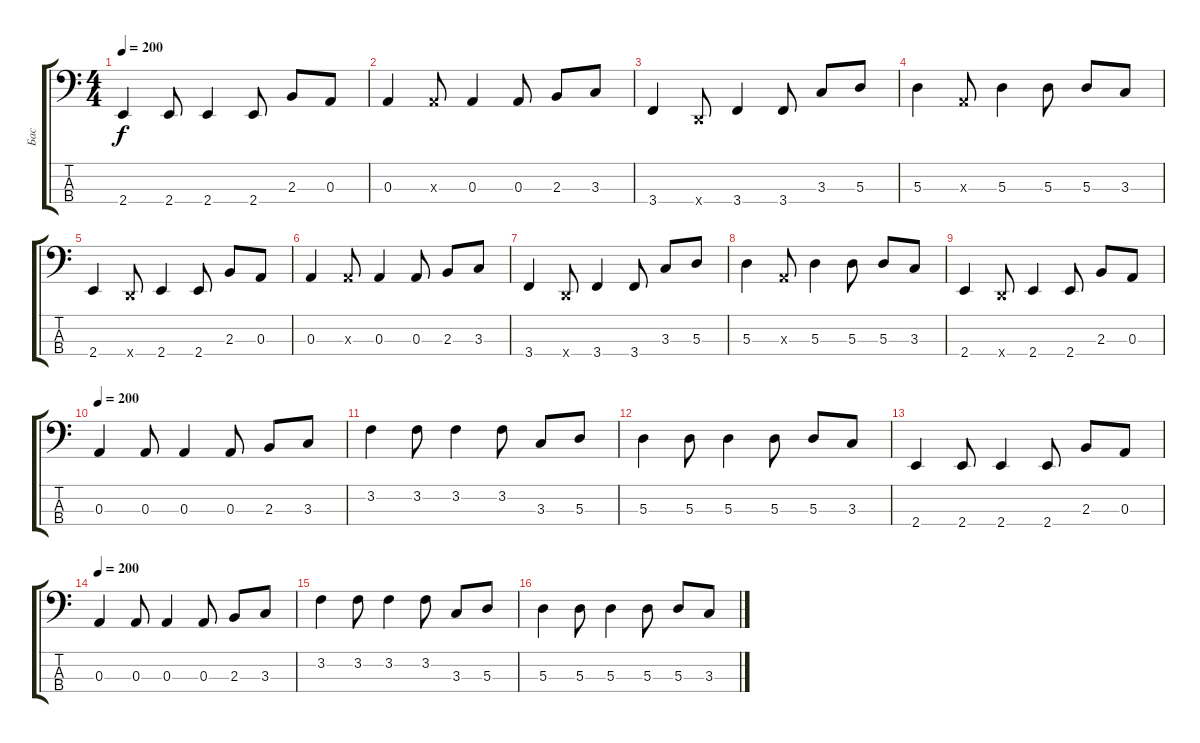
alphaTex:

\track ("Бас" "Бас") {instrument slapbass2}
\staff {score tabs}
\tuning (G2 D2 A1 D1) {hide}
\ts (4 4)
\tempo 200
\clef f4
\ks c
2.4.4{dy f} 2.4.8 2.4.4 2.4.8 2.3.8 0.3.8 |
0.3.4 0.3{x}.8 0.3.4 0.3.8 2.3.8 3.3.8 |
3.4.4 0.4{x}.8 3.4.4 3.4.8 3.3.8 5.3.8 |
5.3.4 0.3{x}.8 5.3.4 5.3.8 5.3.8 3.3.8 |
2.4.4 0.4{x}.8 2.4.4 2.4.8 2.3.8 0.3.8 |
0.3.4 0.3{x}.8 0.3.4 0.3.8 2.3.8 3.3.8 |
3.4.4 0.4{x}.8 3.4.4 3.4.8 3.3.8 5.3.8 |
5.3.4 0.3{x}.8 5.3.4 5.3.8 5.3.8 3.3.8 |
2.4.4 0.4{x}.8 2.4.4 2.4.8 2.3.8 0.3.8 |
\tempo 200
0.3.4 0.3.8 0.3.4 0.3.8 2.3.8 3.3.8 |
3.2.4 3.2.8 3.2.4 3.2.8 3.3.8 5.3.8 |
5.3.4 5.3.8 5.3.4 5.3.8 5.3.8 3.3.8 |
2.4.4 2.4.8 2.4.4 2.4.8 2.3.8 0.3.8 |
\tempo 200
0.3.4 0.3.8 0.3.4 0.3.8 2.3.8 3.3.8 |
3.2.4 3.2.8 3.2.4 3.2.8 3.3.8 5.3.8 |
5.3.4 5.3.8 5.3.4 5.3.8 5.3.8 3.3.8
